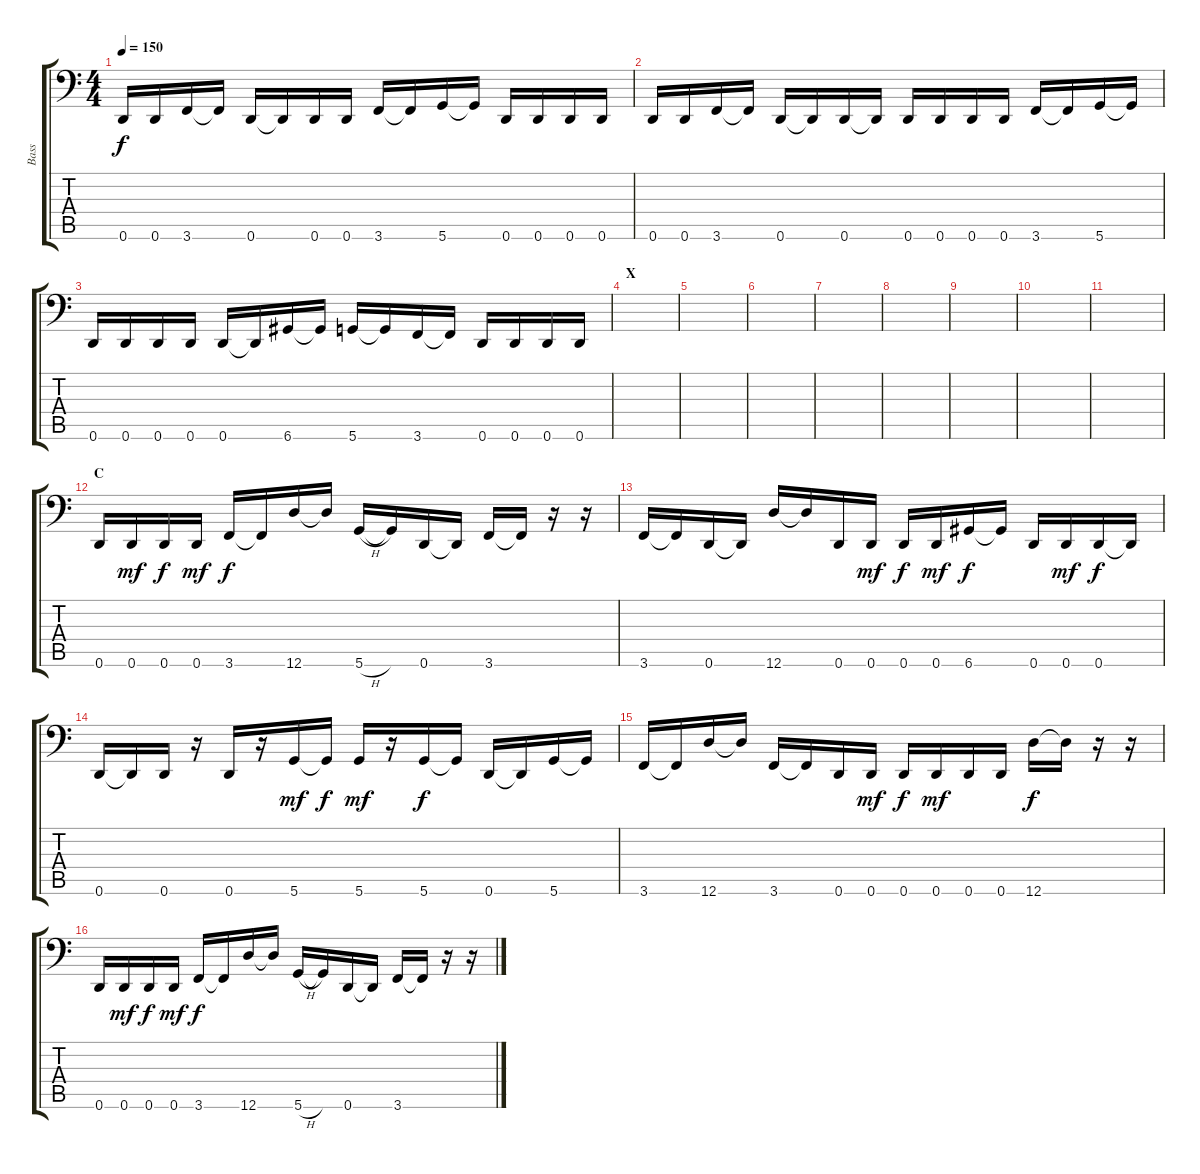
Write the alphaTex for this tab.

\track ("Bass" "Bass") {instrument electricbassfinger}
\staff {score tabs}
\tuning (E3 B2 G2 D2 A1 D1) {hide}
\ts (4 4)
\tempo 150
\clef f4
\ks c
0.6.16{dy f} 0.6.16 3.6.16 3.6{t}.16 0.6.16 0.6{t}.16 0.6.16 0.6.16 3.6.16 3.6{t}.16 5.6.16 5.6{t}.16 0.6.16 0.6.16 0.6.16 0.6.16 |
0.6.16 0.6.16 3.6.16 3.6{t}.16 0.6.16 0.6{t}.16 0.6.16 0.6{t}.16 0.6.16 0.6.16 0.6.16 0.6.16 3.6.16 3.6{t}.16 5.6.16 5.6{t}.16 |
0.6.16 0.6.16 0.6.16 0.6.16 0.6.16 0.6{t}.16 6.6.16 6.6{t}.16 5.6.16 5.6{t}.16 3.6.16 3.6{t}.16 0.6.16 0.6.16 0.6.16 0.6.16 |
\section ("" "X")
|
|
|
|
|
|
|
|
\section ("" "C")
0.6.16 0.6.16{dy mf} 0.6.16{dy f} 0.6.16{dy mf} 3.6.16{dy f} 3.6{t}.16 12.6.16 12.6{t}.16 5.6{h}.16 5.6{t}.16 0.6.16 0.6{t}.16 3.6.16 3.6{t}.16 r.16 r.16 |
3.6.16 3.6{t}.16 0.6.16 0.6{t}.16 12.6.16 12.6{t}.16 0.6.16 0.6.16{dy mf} 0.6.16{dy f} 0.6.16{dy mf} 6.6.16{dy f} 6.6{t}.16 0.6.16 0.6.16{dy mf} 0.6.16{dy f} 0.6{t}.16 |
0.6.16 0.6{t}.16 0.6.16 r.16 0.6.16 r.16 5.6.16{dy mf} 5.6{t}.16{dy f} 5.6.16{dy mf} r.16 5.6.16{dy f} 5.6{t}.16 0.6.16 0.6{t}.16 5.6.16 5.6{t}.16 |
3.6.16 3.6{t}.16 12.6.16 12.6{t}.16 3.6.16 3.6{t}.16 0.6.16 0.6.16{dy mf} 0.6.16{dy f} 0.6.16{dy mf} 0.6.16 0.6.16 12.6.16{dy f} 12.6{t}.16 r.16 r.16 |
0.6.16 0.6.16{dy mf} 0.6.16{dy f} 0.6.16{dy mf} 3.6.16{dy f} 3.6{t}.16 12.6.16 12.6{t}.16 5.6{h}.16 5.6{t}.16 0.6.16 0.6{t}.16 3.6.16 3.6{t}.16 r.16 r.16
